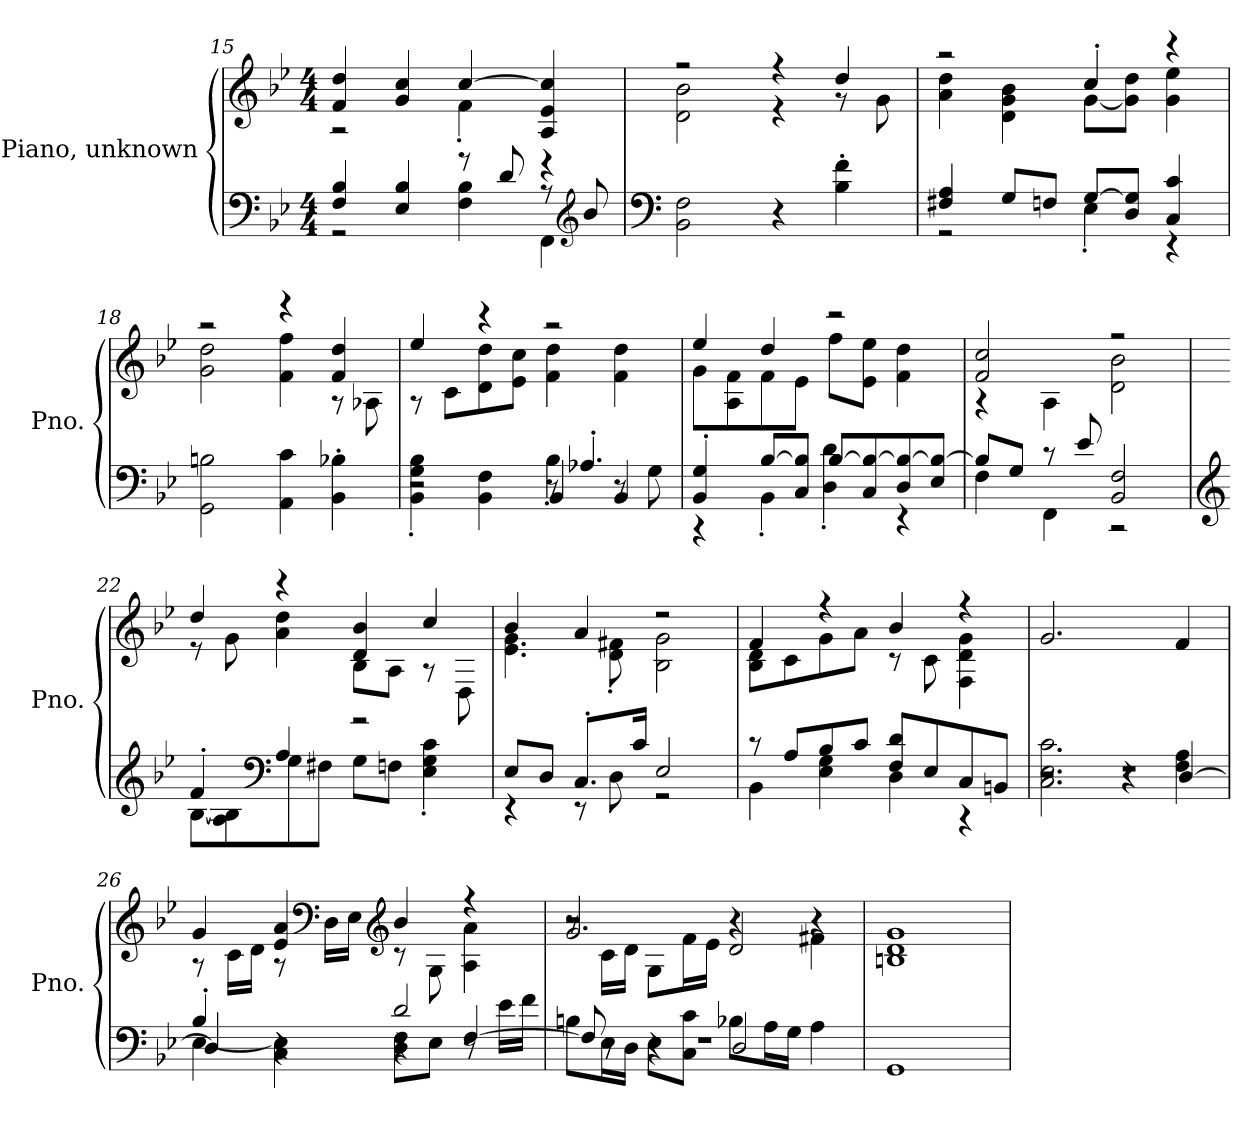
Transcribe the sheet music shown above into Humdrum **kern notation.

**kern	**kern
*part1	*part1
*staff2	*staff1
*I"Piano, unknown	*
*I'Pno.	*
!!LO:LB:g=z
*clefF4	*clefG2
*k[b-e-]	*k[b-e-]
*M4/4	*M4/4
=15	=15
*^	*^
4F/ 4B-/	2r	4f/ 4dd/	2r
4E-/ 4B-/	.	4g/ 4cc/	.
8r	4F\ 4B-\	[4cc/	4f'\
8d/	.	.	.
8r	4FF\	4A/ 4e-/ 4cc/]	4r
*clefG2	*	*	*
8b-/	.	.	.
*v	*v	*	*
=16	=16	=16
*clefF4	*	*
2BB-\ 2F\	2r	2d\ 2b-\
4r	4r	4r
4B-\' 4f\'	4dd/	8r
.	.	8g\
=17	=17	=17
*^	*	*
4F#X/ 4A/	2r	2r	4a\ 4dd\
8G/L	.	.	4d\ 4g\ 4b-\
8Fn/J	.	.	.
[8G/L	4E-'\	4cc'/	[8g\L
8D/ 8G/]J	.	.	8g\] 8dd\J
4C/ 4c/	4r	4r	4g\ 4ee-\
*v	*v	*	*
=18	=18	=18
2GG\ 2Bn\	2r	2g\ 2dd\
4AA\ 4c\	4r	4f\ 4ff\
4BB-\' 4B-X\'	4f/ 4dd/	8r
.	.	8A-X\
=19	=19	=19
*^	*	*
*	*^	*	*
2r	4BB-\' 4G\' 4B-\'	2r	4ee-/	8r
.	.	.	.	8c\L
.	4BB-\ 4F\	.	4r	8d\ 8dd\
.	.	.	.	8e-\ 8cc\J
8r	4B-'\	4BB-/	2r	4f\ 4dd\
4.A-X'/	.	.	.	.
.	8r	4BB-/	.	4f\ 4dd\
.	8G\	.	.	.
*	*v	*v	*	*
!!LO:LB:g=z	!!
=20	=20	=20	=20
4BB-/' 4G/'	4r	4ee-/	8g\L
.	.	.	8A\ 8f\
[8B-/L	4BB-'\	4dd/	8f\
8C/ 8B-/]J	.	.	8e-\J
[8B-/L	4D\' 4d\'	2r	8ff\L
8C/ 8B-/_	.	.	8e-\ 8ee-\J
8D/ 8B-/_	4r	.	4f\ 4dd\
8E-/ 8B-/_J	.	.	.
=21	=21	=21	=21
8B-/L]	4F\	2f/ 2cc/	4r
8G/J	.	.	.
8r	4FF\	.	4A\
8e-/	.	.	.
2BB-/ 2F/	2r	2r	2d\ 2b-\
=22	=22	=22	=22
*clefG2	*	*	*
4f'/	[8B-\L	4dd/	8r
.	8A\ 8B-\]	.	8g\
*clefF4	*	*	*
4A/	8G\	4r	4a\ 4dd\
.	8F#X\J	.	.
2r	8G\L	4d/ 4b-/	8B-\L
.	8Fn\J	.	8A\J
.	4E-\' 4G\' 4c\'	4cc/	8r
.	.	.	8D\
=23	=23	=23	=23
8E-/L	4r	4b-/	4.e-\ 4.g\
8D/J	.	.	.
8.C'/L	8r	4a/	.
.	8D\	.	8d\' 8f#X\'
16c/Jk	.	.	.
2E-/	2r	2r	2B-\ 2g\
!!LO:LB:g=z	!!
=24	=24	=24	=24
8r	4BB-\	4f/	8B-\ 8d\L
8A/L	.	.	8c\
8B-/	4E-\ 4G\	4r	8g\
8c/J	.	.	8a\J
8F/ 8d/L	4D\	4b-/	8r
8E-/	.	.	8c\
8C/	4r	4r	4F\ 4d\ 4g\
8BBn/J	.	.	.
*	*	*v	*v
=25	=25	=25
*	*^	*
1r	2.C\ 2.E-\ 2.c\	2r	2.g/
.	.	4r	.
.	4F\ 4A\	[4D/	4f/
=26	=26	=26	=26
*	*	*	*^
4B-'/	[4E-\	4D/]	4g/	8r
.	.	.	.	16c\LL
.	.	.	.	16d\JJ
4r	4C\ 4E-\]	4r	4e-/ 4a/	8r
*	*	*	*clefF4	*
.	.	.	.	16D\LL
.	.	.	.	16E-\JJ
*	*	*	*clefG2	*
2d/	8D\ 8F\L	4r	4b-/	8r
.	8E-\J	.	.	8G\
.	8r	[4F/	4r	4A\ 4a\
.	16e-\LL	.	.	.
.	16f\JJ	.	.	.
=27	=27	=27	=27	=27
*	*	*	*	*^
1r	8Bn\L	8F/]	2.g/	8r	2r
.	16E-\L	8r	.	16c\LL	.
.	16D\JJ	.	.	16d\JJ	.
.	8E-\L	4r	.	8G\L	.
.	8C\ 8c\J	.	.	16f\L	.
.	.	.	.	16e-\JJ	.
.	8B-X\L	2D/	.	4r	2d/
.	16A\L	.	.	.	.
.	16G\JJ	.	.	.	.
.	4A\	.	4r	4f#X\	.
*v	*v	*v	*	*	*
*	*v	*v	*v
!!LO:PB:g=z
=28	=28
1GG	1Bn 1d 1g
=	=
*-	*-
